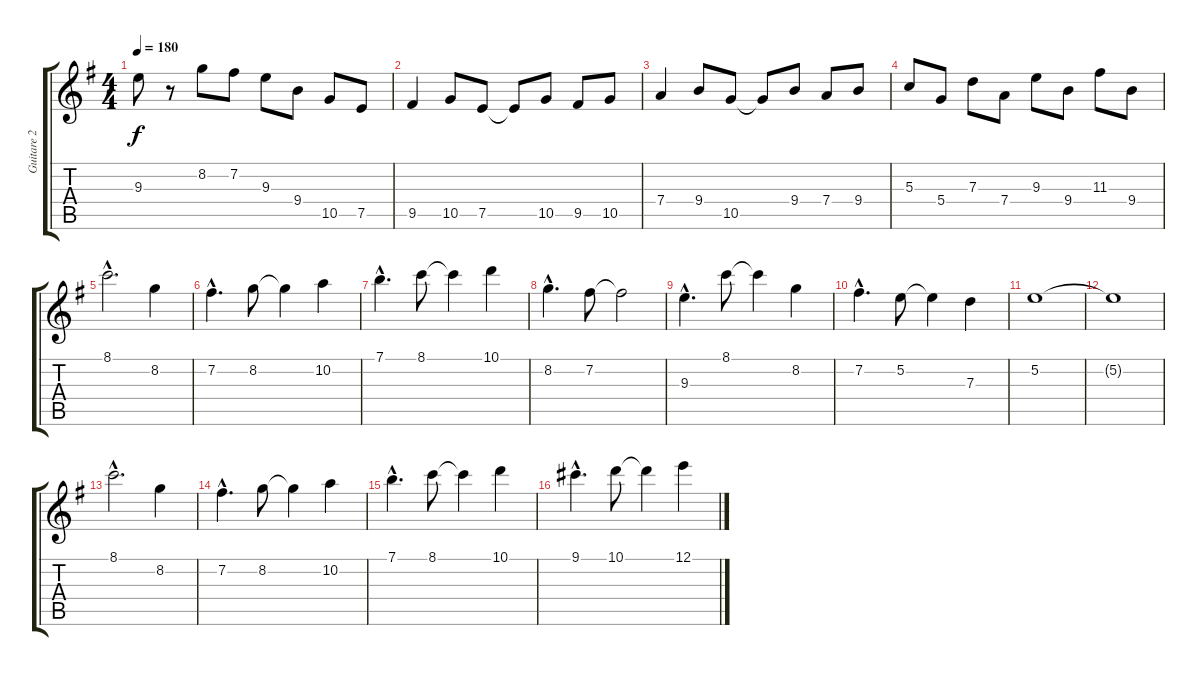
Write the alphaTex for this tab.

\track ("Guitare 2" "Guitare 2") {instrument distortionguitar}
\staff {score tabs}
\tuning (E4 B3 G3 D3 A2 E2) {hide}
\ts (4 4)
\tempo 180
\clef g2
\ks g
9.3.8{dy f} r.8 8.2.8 7.2.8 9.3.8 9.4.8 10.5.8 7.5.8 |
9.5.4 10.5.8 7.5.8 7.5{t}.8 10.5.8 9.5.8 10.5.8 |
7.4.4 9.4.8 10.5.8 10.5{t}.8 9.4.8 7.4.8 9.4.8 |
5.3.8 5.4.8 7.3.8 7.4.8 9.3.8 9.4.8 11.3.8 9.4.8 |
8.1{hac}.2{d} 8.2.4 |
7.2{hac}.4{d} 8.2.8 8.2{t}.4 10.2.4 |
7.1{hac}.4{d} 8.1.8 8.1{t}.4 10.1.4 |
8.2{hac}.4{d} 7.2.8 7.2{t}.2 |
9.3{hac}.4{d} 8.1.8 8.1{t}.4 8.2.4 |
7.2{hac}.4{d} 5.2.8 5.2{t}.4 7.3.4 |
5.2.1 |
5.2{t}.1 |
8.1{hac}.2{d} 8.2.4 |
7.2{hac}.4{d} 8.2.8 8.2{t}.4 10.2.4 |
7.1{hac}.4{d} 8.1.8 8.1{t}.4 10.1.4 |
9.1{hac}.4{d} 10.1.8 10.1{t}.4 12.1.4
